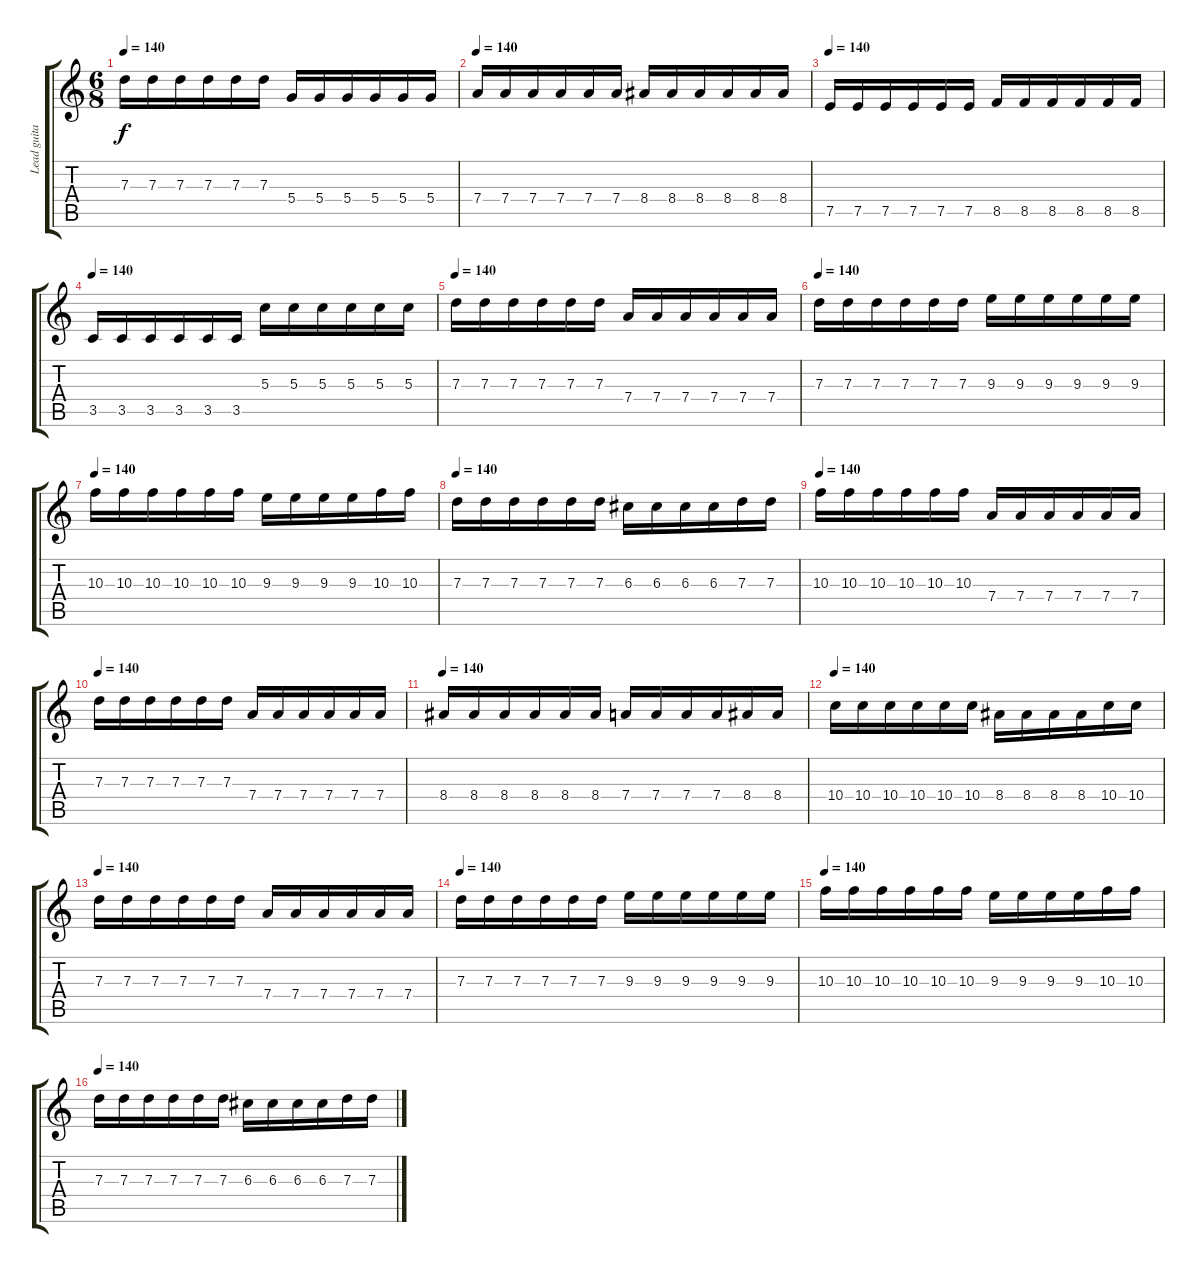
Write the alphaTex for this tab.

\track ("Lead guitar" "Lead guita") {instrument distortionguitar}
\staff {score tabs}
\tuning (E4 B3 G3 D3 A2 E2) {hide}
\ts (6 8)
\tempo 140
\clef g2
\ks c
7.3.16{dy f} 7.3.16 7.3.16 7.3.16 7.3.16 7.3.16 5.4.16 5.4.16 5.4.16 5.4.16 5.4.16 5.4.16 |
\tempo 140
7.4.16 7.4.16 7.4.16 7.4.16 7.4.16 7.4.16 8.4.16 8.4.16 8.4.16 8.4.16 8.4.16 8.4.16 |
\tempo 140
7.5.16 7.5.16 7.5.16 7.5.16 7.5.16 7.5.16 8.5.16 8.5.16 8.5.16 8.5.16 8.5.16 8.5.16 |
\tempo 140
3.5.16 3.5.16 3.5.16 3.5.16 3.5.16 3.5.16 5.3.16 5.3.16 5.3.16 5.3.16 5.3.16 5.3.16 |
\tempo 140
7.3.16 7.3.16 7.3.16 7.3.16 7.3.16 7.3.16 7.4.16 7.4.16 7.4.16 7.4.16 7.4.16 7.4.16 |
\tempo 140
7.3.16 7.3.16 7.3.16 7.3.16 7.3.16 7.3.16 9.3.16 9.3.16 9.3.16 9.3.16 9.3.16 9.3.16 |
\tempo 140
10.3.16 10.3.16 10.3.16 10.3.16 10.3.16 10.3.16 9.3.16 9.3.16 9.3.16 9.3.16 10.3.16 10.3.16 |
\tempo 140
7.3.16 7.3.16 7.3.16 7.3.16 7.3.16 7.3.16 6.3.16 6.3.16 6.3.16 6.3.16 7.3.16 7.3.16 |
\tempo 140
10.3.16 10.3.16 10.3.16 10.3.16 10.3.16 10.3.16 7.4.16 7.4.16 7.4.16 7.4.16 7.4.16 7.4.16 |
\tempo 140
7.3.16 7.3.16 7.3.16 7.3.16 7.3.16 7.3.16 7.4.16 7.4.16 7.4.16 7.4.16 7.4.16 7.4.16 |
\tempo 140
8.4.16 8.4.16 8.4.16 8.4.16 8.4.16 8.4.16 7.4.16 7.4.16 7.4.16 7.4.16 8.4.16 8.4.16 |
\tempo 140
10.4.16 10.4.16 10.4.16 10.4.16 10.4.16 10.4.16 8.4.16 8.4.16 8.4.16 8.4.16 10.4.16 10.4.16 |
\tempo 140
7.3.16 7.3.16 7.3.16 7.3.16 7.3.16 7.3.16 7.4.16 7.4.16 7.4.16 7.4.16 7.4.16 7.4.16 |
\tempo 140
7.3.16 7.3.16 7.3.16 7.3.16 7.3.16 7.3.16 9.3.16 9.3.16 9.3.16 9.3.16 9.3.16 9.3.16 |
\tempo 140
10.3.16 10.3.16 10.3.16 10.3.16 10.3.16 10.3.16 9.3.16 9.3.16 9.3.16 9.3.16 10.3.16 10.3.16 |
\tempo 140
7.3.16 7.3.16 7.3.16 7.3.16 7.3.16 7.3.16 6.3.16 6.3.16 6.3.16 6.3.16 7.3.16 7.3.16
